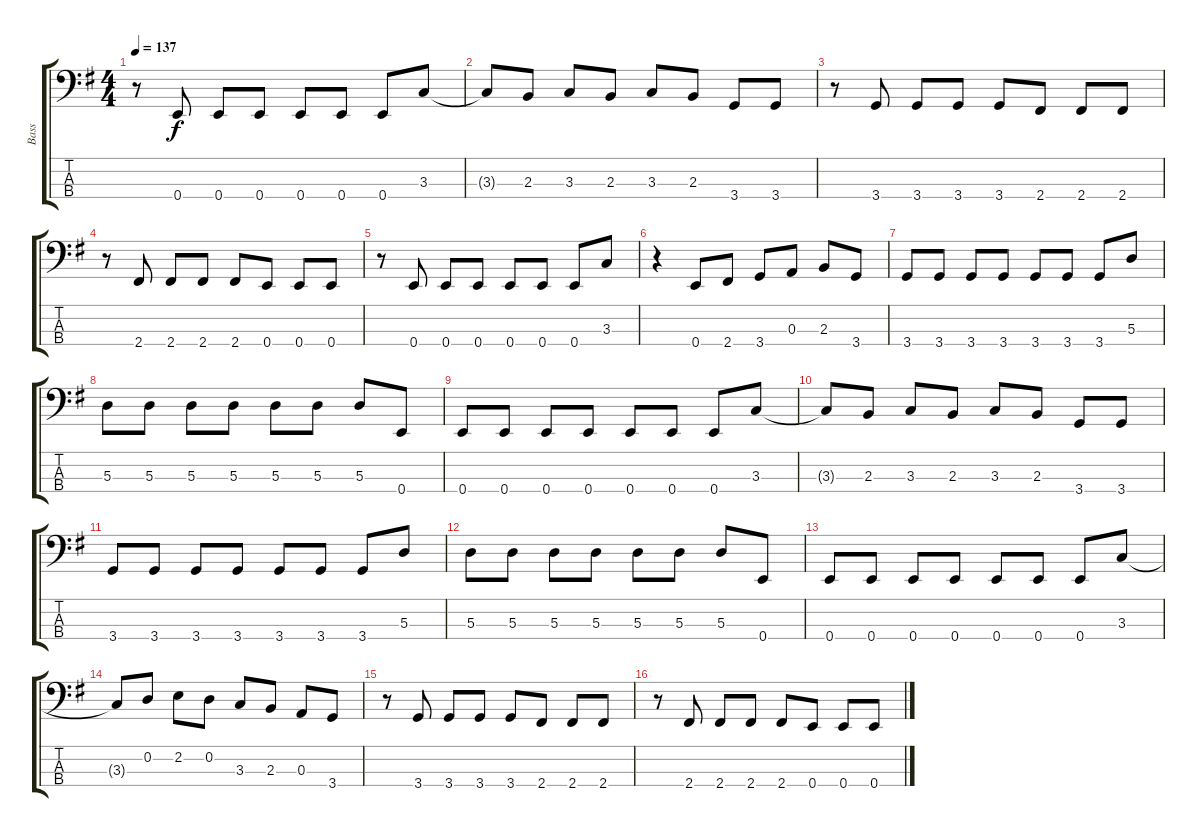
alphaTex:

\track ("Bass" "Bass") {instrument electricbassfinger}
\staff {score tabs}
\tuning (G2 D2 A1 E1) {hide}
\ts (4 4)
\tempo 137
\clef f4
\ks g
r.8{dy f} 0.4.8 0.4.8 0.4.8 0.4.8 0.4.8 0.4.8 3.3.8 |
3.3{t}.8 2.3.8 3.3.8 2.3.8 3.3.8 2.3.8 3.4.8 3.4.8 |
r.8 3.4.8 3.4.8 3.4.8 3.4.8 2.4.8 2.4.8 2.4.8 |
r.8 2.4.8 2.4.8 2.4.8 2.4.8 0.4.8 0.4.8 0.4.8 |
r.8 0.4.8 0.4.8 0.4.8 0.4.8 0.4.8 0.4.8 3.3.8 |
r.4 0.4.8 2.4.8 3.4.8 0.3.8 2.3.8 3.4.8 |
3.4.8 3.4.8 3.4.8 3.4.8 3.4.8 3.4.8 3.4.8 5.3.8 |
5.3.8 5.3.8 5.3.8 5.3.8 5.3.8 5.3.8 5.3.8 0.4.8 |
0.4.8 0.4.8 0.4.8 0.4.8 0.4.8 0.4.8 0.4.8 3.3.8 |
3.3{t}.8 2.3.8 3.3.8 2.3.8 3.3.8 2.3.8 3.4.8 3.4.8 |
3.4.8 3.4.8 3.4.8 3.4.8 3.4.8 3.4.8 3.4.8 5.3.8 |
5.3.8 5.3.8 5.3.8 5.3.8 5.3.8 5.3.8 5.3.8 0.4.8 |
0.4.8 0.4.8 0.4.8 0.4.8 0.4.8 0.4.8 0.4.8 3.3.8 |
3.3{t}.8 0.2.8 2.2.8 0.2.8 3.3.8 2.3.8 0.3.8 3.4.8 |
r.8 3.4.8 3.4.8 3.4.8 3.4.8 2.4.8 2.4.8 2.4.8 |
r.8 2.4.8 2.4.8 2.4.8 2.4.8 0.4.8 0.4.8 0.4.8
